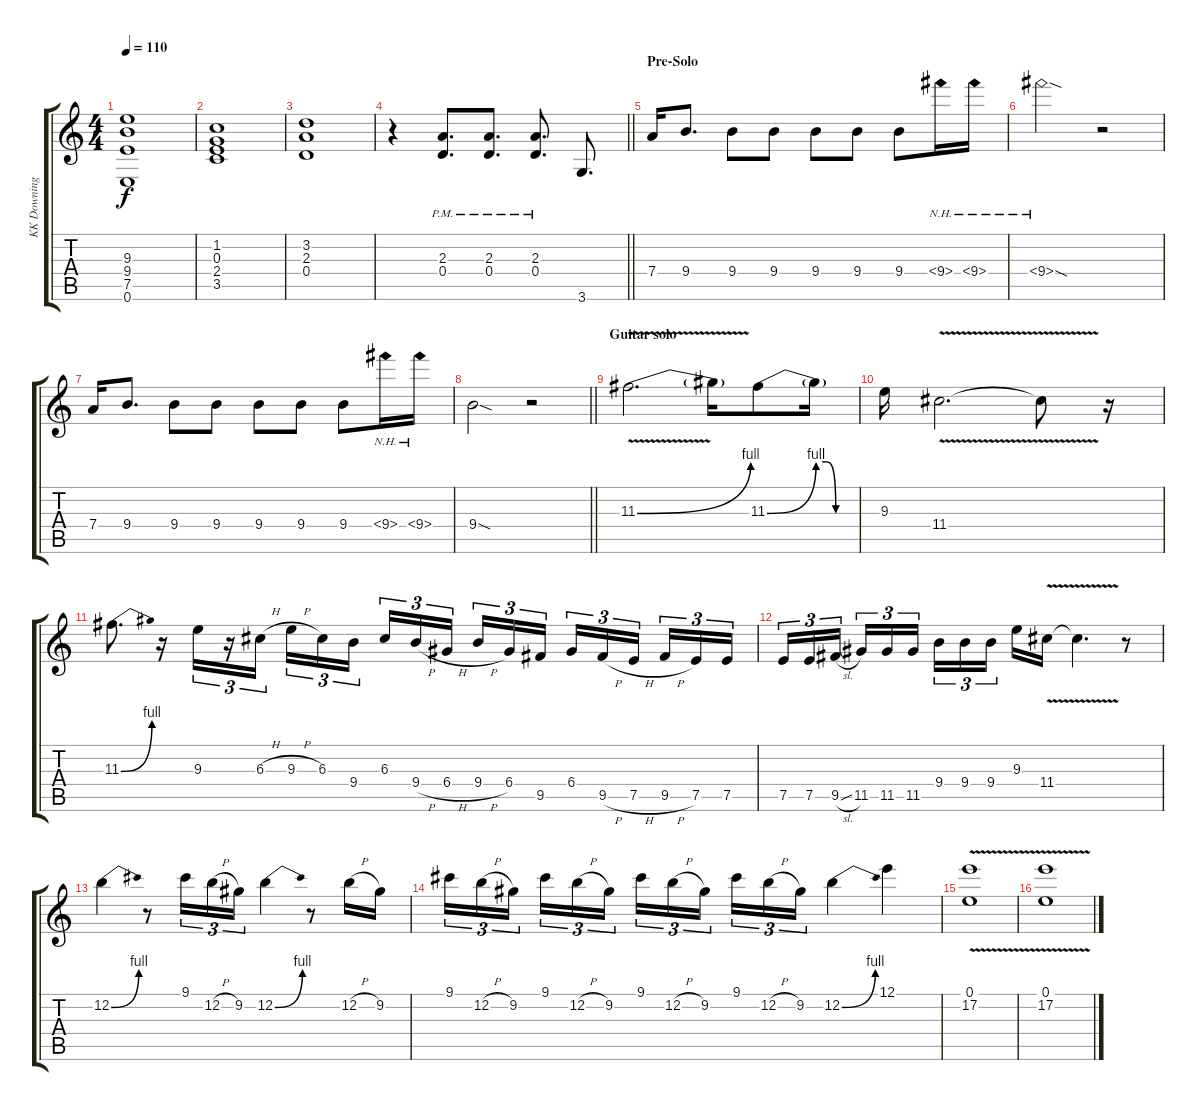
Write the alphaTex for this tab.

\track ("KK Downing" "KK Downing") {instrument distortionguitar}
\staff {score tabs}
\tuning (E4 B3 G3 D3 A2 E2) {hide}
\ts (4 4)
\tempo 110
\clef g2
\ks c
(9.3 9.4 7.5 0.6).1{dy f} |
(1.2 0.3 2.4 3.5).1 |
(3.2 2.3 0.4).1 |
\barLineRight lightlight
r.4 (2.3{pm} 0.4{pm}).8{d} (2.3{pm} 0.4{pm}).8{d} (2.3{pm} 0.4{pm}).8{d} 3.6.8{d} |
\section ("" "Pre-Solo")
7.4.16 9.4.8{d} 9.4.8 9.4.8 9.4.8 9.4.8 9.4.8 9.4{nh}.16 9.4{nh}.16 |
9.4{nh sod}.2 r.2 |
7.4.16 9.4.8{d} 9.4.8 9.4.8 9.4.8 9.4.8 9.4.8 9.4{nh}.16 9.4{nh}.16 |
\barLineRight lightlight
9.4{sod}.2 r.2 |
\section ("" "Guitar solo")
11.3{be (bend 0 0 60 4) v}.2{d} 11.3{t}.16 11.3{be (bend 0 0 60 4)}.8 11.3{be (custom 0 4 15 4 30 0 60 0) t}.16 |
9.3.16 11.4{v}.2{d} 11.4{t}.8 r.16 |
11.3{be (bend 0 0 60 4)}.8{d} r.16 9.3.16{tu (3 2)} r.16{tu (3 2)} 6.3{h}.16{tu (3 2) beam splitsecondary} 9.3{h}.16{tu (3 2)} 6.3.16{tu (3 2)} 9.4.16{tu (3 2)} 6.3.16{tu (3 2)} 9.4{h}.16{tu (3 2)} 6.4{h}.16{tu (3 2) beam splitsecondary} 9.4{h}.16{tu (3 2)} 6.4.16{tu (3 2)} 9.5.16{tu (3 2)} 6.4.16{tu (3 2)} 9.5{h}.16{tu (3 2)} 7.5{h}.16{tu (3 2) beam splitsecondary} 9.5{h}.16{tu (3 2)} 7.5.16{tu (3 2)} 7.5.16{tu (3 2)} |
7.5.16{tu (3 2)} 7.5.16{tu (3 2)} 9.5{sl}.16{tu (3 2) beam splitsecondary} 11.5.16{tu (3 2)} 11.5.16{tu (3 2)} 11.5.16{tu (3 2)} 9.4.16{tu (3 2)} 9.4.16{tu (3 2)} 9.4.16{tu (3 2) beam splitsecondary} 9.3.16 11.4{v}.16 11.4{t}.4{d} r.8 |
12.2{be (bend 0 0 60 4)}.4 r.8 9.1.16{tu (3 2)} 12.2{h}.16{tu (3 2)} 9.2.16{tu (3 2)} 12.2{be (bend 0 0 60 4)}.4 r.8 12.2{h}.16 9.2.16 |
9.1.16{tu (3 2)} 12.2{h}.16{tu (3 2)} 9.2.16{tu (3 2) beam splitsecondary} 9.1.16{tu (3 2)} 12.2{h}.16{tu (3 2)} 9.2.16{tu (3 2)} 9.1.16{tu (3 2)} 12.2{h}.16{tu (3 2)} 9.2.16{tu (3 2) beam splitsecondary} 9.1.16{tu (3 2)} 12.2{h}.16{tu (3 2)} 9.2.16{tu (3 2)} 12.2{be (bend 0 0 60 4)}.4 12.1.4 |
(0.1 17.2{v}).1 |
(0.1 17.2{v}).1
